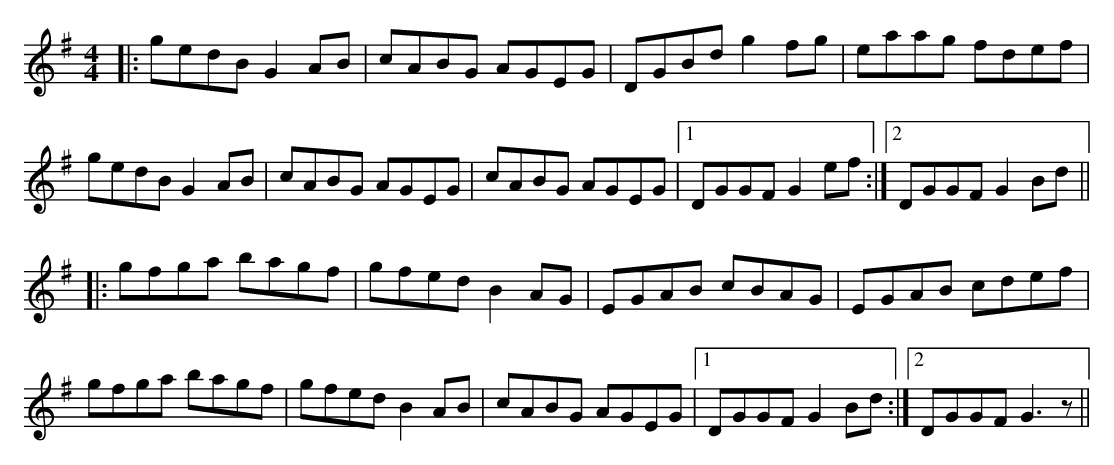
X:1
M:4/4
K:G
|:gedB G2AB|cABG AGEG|DGBd g2fg|eaag fdef|
gedB G2AB|cABG AGEG|cABG AGEG|1 DGGF G2ef:|2 DGGF G2Bd||
|:gfga bagf|gfed B2AG|EGAB cBAG|EGAB cdef|
gfga bagf|gfed B2AB|cABG AGEG|1 DGGF G2Bd:|2 DGGF G3z||
